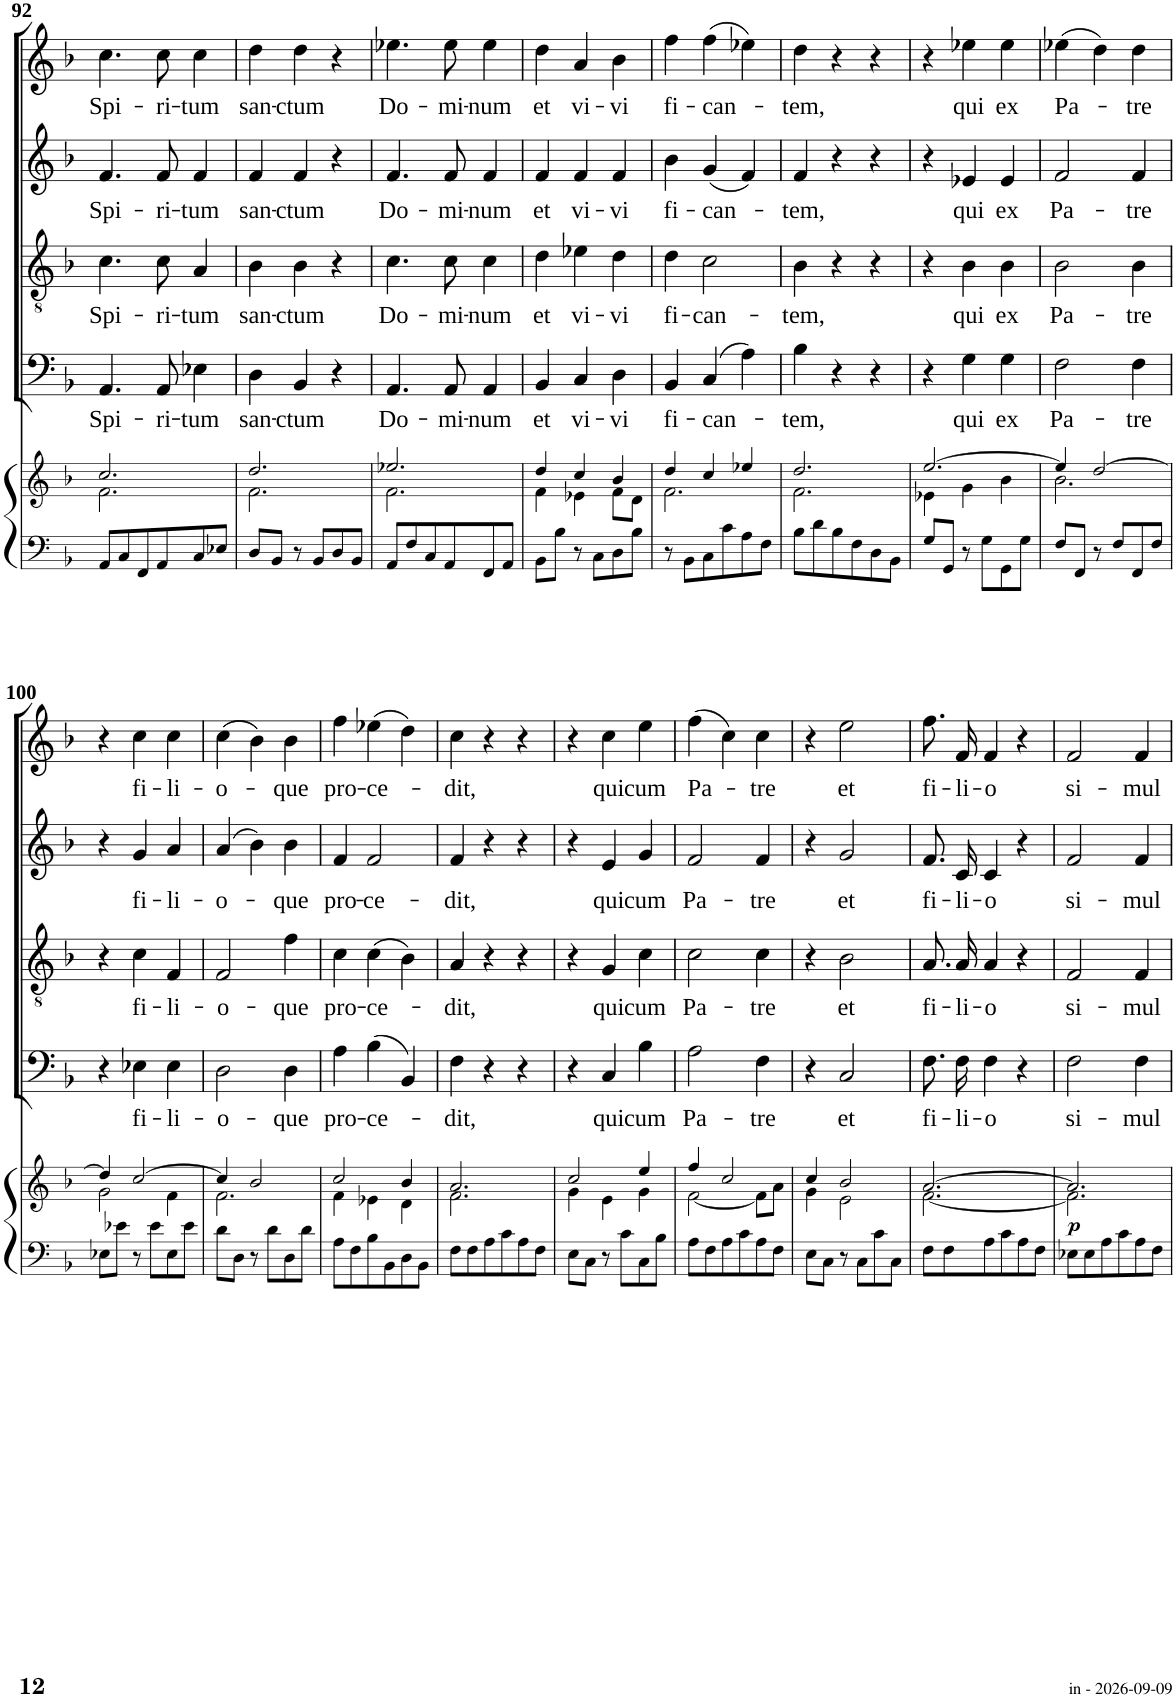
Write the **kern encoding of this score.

**kern	**kern	**dynam	**kern	**text	**kern	**text	**kern	**text	**kern	**text
*part5	*part5	*part5	*part4	*part4	*part3	*part3	*part2	*part2	*part1	*part1
*staff6	*staff5	*staff5/6	*staff4	*staff4	*staff3	*staff3	*staff2	*staff2	*staff1	*staff1
*I"Organ	*	*	*I"Bass	*	*I"Tenor	*	*I"Alto	*	*I"Soprano	*
!!LO:PB:g=z
*clefF4	*clefG2	*	*clefF4	*	*clefGv2	*	*clefG2	*	*clefG2	*
*k[b-]	*k[b-]	*	*k[b-]	*	*k[b-]	*	*k[b-]	*	*k[b-]	*
*M3/4	*M3/4	*	*M3/4	*	*M3/4	*	*M3/4	*	*M3/4	*
=92	=92	=92	=92	=92	=92	=92	=92	=92	=92	=92
*	*^	*	*	*	*	*	*	*	*	*
!	!	!	!	!	!LO:LY:b	!	!LO:LY:b	!	!LO:LY:b	!	!LO:LY:b
8AA/L	2.cc/	2.f\	.	4.AA/	Spi-	4.c\	Spi-	4.f/	Spi-	4.cc\	Spi-
8C/	.	.	.	.	.	.	.	.	.	.	.
8FF/	.	.	.	.	.	.	.	.	.	.	.
!	!	!	!	!	!LO:LY:b	!	!LO:LY:b	!	!LO:LY:b	!	!LO:LY:b
8AA/	.	.	.	8AA/	-ri-	8c\	-ri-	8f/	-ri-	8cc\	-ri-
!	!	!	!	!	!LO:LY:b	!	!LO:LY:b	!	!LO:LY:b	!	!LO:LY:b
8C/	.	.	.	4E-X\	-tum	4A/	-tum	4f/	-tum	4cc\	-tum
8E-X/J	.	.	.	.	.	.	.	.	.	.	.
=93	=93	=93	=93	=93	=93	=93	=93	=93	=93	=93	=93
!	!	!	!	!	!LO:LY:b	!	!LO:LY:b	!	!LO:LY:b	!	!LO:LY:b
8D/L	2.dd/	2.f\	.	4D\	san-	4B-\	san-	4f/	san-	4dd\	san-
8BB-/J	.	.	.	.	.	.	.	.	.	.	.
!	!	!	!	!	!LO:LY:b	!	!LO:LY:b	!	!LO:LY:b	!	!LO:LY:b
8r	.	.	.	4BB-/	-ctum	4B-\	-ctum	4f/	-ctum	4dd\	-ctum
8BB-/L	.	.	.	.	.	.	.	.	.	.	.
8D/	.	.	.	4r	.	4r	.	4r	.	4r	.
8BB-/J	.	.	.	.	.	.	.	.	.	.	.
=94	=94	=94	=94	=94	=94	=94	=94	=94	=94	=94	=94
!	!	!	!	!	!LO:LY:b	!	!LO:LY:b	!	!LO:LY:b	!	!LO:LY:b
8AA/L	2.ee-X/	2.f\	.	4.AA/	Do-	4.c\	Do-	4.f/	Do-	4.ee-X\	Do-
8F/	.	.	.	.	.	.	.	.	.	.	.
8C/	.	.	.	.	.	.	.	.	.	.	.
!	!	!	!	!	!LO:LY:b	!	!LO:LY:b	!	!LO:LY:b	!	!LO:LY:b
8AA/	.	.	.	8AA/	-mi-	8c\	-mi-	8f/	-mi-	8ee-\	-mi-
!	!	!	!	!	!LO:LY:b	!	!LO:LY:b	!	!LO:LY:b	!	!LO:LY:b
8FF/	.	.	.	4AA/	-num	4c\	-num	4f/	-num	4ee-\	-num
8AA/J	.	.	.	.	.	.	.	.	.	.	.
=95	=95	=95	=95	=95	=95	=95	=95	=95	=95	=95	=95
!	!	!	!	!	!LO:LY:b	!	!LO:LY:b	!	!LO:LY:b	!	!LO:LY:b
8BB-\L	4dd/	4f\	.	4BB-/	et	4d\	et	4f/	et	4dd\	et
8B-\J	.	.	.	.	.	.	.	.	.	.	.
!	!	!	!	!	!LO:LY:b	!	!LO:LY:b	!	!LO:LY:b	!	!LO:LY:b
8r	4cc/	4e-X\	.	4C/	vi-	4e-X\	vi-	4f/	vi-	4a/	vi-
8C\L	.	.	.	.	.	.	.	.	.	.	.
!	!	!	!	!	!LO:LY:b	!	!LO:LY:b	!	!LO:LY:b	!	!LO:LY:b
8D\	4b-/	8f\L	.	4D\	-vi	4d\	-vi	4f/	-vi	4b-\	-vi
8B-\J	.	8d\J	.	.	.	.	.	.	.	.	.
=96	=96	=96	=96	=96	=96	=96	=96	=96	=96	=96	=96
!	!	!	!	!	!LO:LY:b	!	!LO:LY:b	!	!LO:LY:b	!	!LO:LY:b
8r	4dd/	2.f\	.	4BB-/	-fi-	4d\	-fi-	4b-\	fi-	4ff\	fi-
8BB-\L	.	.	.	.	.	.	.	.	.	.	.
!	!	!	!	!	!LO:LY:b	!	!LO:LY:b	!	!LO:LY:b	!	!LO:LY:b
8C\	4cc/	.	.	(4C/	-can-	2c\	-can-	(4g/	-can-	(4ff\	-can-
8c\	.	.	.	.	.	.	.	.	.	.	.
8A\	4ee-X/	.	.	4A\)	.	.	.	4f/)	.	4ee-X\)	.
8F\J	.	.	.	.	.	.	.	.	.	.	.
=97	=97	=97	=97	=97	=97	=97	=97	=97	=97	=97	=97
!	!	!	!	!	!LO:LY:b	!	!LO:LY:b	!	!LO:LY:b	!	!LO:LY:b
8B-\L	2.dd/	2.f\	.	4B-\	-tem,	4B-\	-tem,	4f/	-tem,	4dd\	-tem,
8d\	.	.	.	.	.	.	.	.	.	.	.
8B-\	.	.	.	4r	.	4r	.	4r	.	4r	.
8F\	.	.	.	.	.	.	.	.	.	.	.
8D\	.	.	.	4r	.	4r	.	4r	.	4r	.
8BB-\J	.	.	.	.	.	.	.	.	.	.	.
=98	=98	=98	=98	=98	=98	=98	=98	=98	=98	=98	=98
8G/L	[2.ee/	4e-X\	.	4r	.	4r	.	4r	.	4r	.
8GG/J	.	.	.	.	.	.	.	.	.	.	.
!	!	!	!	!	!LO:LY:b	!	!LO:LY:b	!	!LO:LY:b	!	!LO:LY:b
8r	.	4g\	.	4G\	qui	4B-\	qui	4e-X/	qui	4ee-X\	qui
8G\L	.	.	.	.	.	.	.	.	.	.	.
!	!	!	!	!	!LO:LY:b	!	!LO:LY:b	!	!LO:LY:b	!	!LO:LY:b
8GG\	.	4b-\	.	4G\	ex	4B-\	ex	4e-/	ex	4ee-\	ex
8G\J	.	.	.	.	.	.	.	.	.	.	.
=99	=99	=99	=99	=99	=99	=99	=99	=99	=99	=99	=99
!	!	!	!	!	!LO:LY:b	!	!LO:LY:b	!	!LO:LY:b	!	!LO:LY:b
8F/L	4ee/]	2.b-\	.	2F\	Pa-	2B-\	Pa-	2f/	Pa-	(4ee-X\	Pa-
8FF/J	.	.	.	.	.	.	.	.	.	.	.
8r	[2dd/	.	.	.	.	.	.	.	.	4dd\)	.
8F/L	.	.	.	.	.	.	.	.	.	.	.
!	!	!	!	!	!LO:LY:b	!	!LO:LY:b	!	!LO:LY:b	!	!LO:LY:b
8FF/	.	.	.	4F\	tre	4B-\	tre	4f/	tre	4dd\	tre
8F/J	.	.	.	.	.	.	.	.	.	.	.
!!LO:LB:g=z
=100	=100	=100	=100	=100	=100	=100	=100	=100	=100	=100	=100
8E-X\L	4dd/]	2g\	.	4r	.	4r	.	4r	.	4r	.
8e-X\J	.	.	.	.	.	.	.	.	.	.	.
!	!	!	!	!	!LO:LY:b	!	!LO:LY:b	!	!LO:LY:b	!	!LO:LY:b
8r	[2cc/	.	.	4E-X\	-fi-	4c\	-fi-	4g/	-fi-	4cc\	-fi-
8e-\L	.	.	.	.	.	.	.	.	.	.	.
!	!	!	!	!	!LO:LY:b	!	!LO:LY:b	!	!LO:LY:b	!	!LO:LY:b
8E-\	.	4f\	.	4E-\	-li-	4F/	-li-	4a/	-li-	4cc\	-li-
8e-\J	.	.	.	.	.	.	.	.	.	.	.
=101	=101	=101	=101	=101	=101	=101	=101	=101	=101	=101	=101
!	!	!	!	!	!LO:LY:b	!	!LO:LY:b	!	!LO:LY:b	!	!LO:LY:b
8d\L	4cc/]	2.f\	.	2D\	-o-	2F/	-o-	(4a/	-o-	(4cc\	-o-
8D\J	.	.	.	.	.	.	.	.	.	.	.
8r	2b-/	.	.	.	.	.	.	4b-\)	.	4b-\)	.
8d\L	.	.	.	.	.	.	.	.	.	.	.
!	!	!	!	!	!LO:LY:b	!	!LO:LY:b	!	!LO:LY:b	!	!LO:LY:b
8D\	.	.	.	4D\	-que	4f\	-que	4b-\	-que	4b-\	-que
8d\J	.	.	.	.	.	.	.	.	.	.	.
=102	=102	=102	=102	=102	=102	=102	=102	=102	=102	=102	=102
!	!	!	!	!	!LO:LY:b	!	!LO:LY:b	!	!LO:LY:b	!	!LO:LY:b
8A\L	2cc/	4f\	.	4A\	pro-	4c\	pro-	4f/	pro-	4ff\	pro-
8F\	.	.	.	.	.	.	.	.	.	.	.
!	!	!	!	!	!LO:LY:b	!	!LO:LY:b	!	!LO:LY:b	!	!LO:LY:b
8B-\	.	4e-X\	.	(4B-\	-ce-	(4c\	-ce-	2f/	-ce-	(4ee-X\	-ce-
8BB-\	.	.	.	.	.	.	.	.	.	.	.
8D\	4b-/	4d\	.	4BB-/)	.	4B-\)	.	.	.	4dd\)	.
8BB-\J	.	.	.	.	.	.	.	.	.	.	.
=103	=103	=103	=103	=103	=103	=103	=103	=103	=103	=103	=103
!	!	!	!	!	!LO:LY:b	!	!LO:LY:b	!	!LO:LY:b	!	!LO:LY:b
8F\L	2.a/	2.f\	.	4F\	-dit,	4A/	-dit,	4f/	-dit,	4cc\	-dit,
8F\	.	.	.	.	.	.	.	.	.	.	.
8A\	.	.	.	4r	.	4r	.	4r	.	4r	.
8c\	.	.	.	.	.	.	.	.	.	.	.
8A\	.	.	.	4r	.	4r	.	4r	.	4r	.
8F\J	.	.	.	.	.	.	.	.	.	.	.
=104	=104	=104	=104	=104	=104	=104	=104	=104	=104	=104	=104
8E\L	2cc/	4g\	.	4r	.	4r	.	4r	.	4r	.
8C\J	.	.	.	.	.	.	.	.	.	.	.
!	!	!	!	!	!LO:LY:b	!	!LO:LY:b	!	!LO:LY:b	!	!LO:LY:b
8r	.	4e\	.	4C/	qui	4G/	qui	4e/	qui	4cc\	qui
8c\L	.	.	.	.	.	.	.	.	.	.	.
!	!	!	!	!	!LO:LY:b	!	!LO:LY:b	!	!LO:LY:b	!	!LO:LY:b
8C\	4ee/	4g\	.	4B-\	cum	4c\	cum	4g/	cum	4ee\	cum
8B-\J	.	.	.	.	.	.	.	.	.	.	.
=105	=105	=105	=105	=105	=105	=105	=105	=105	=105	=105	=105
!	!	!	!	!	!LO:LY:b	!	!LO:LY:b	!	!LO:LY:b	!	!LO:LY:b
8A\L	4ff/	[2f\	.	2A\	Pa-	2c\	Pa-	2f/	Pa-	(4ff\	Pa-
8F\	.	.	.	.	.	.	.	.	.	.	.
8A\	2cc/	.	.	.	.	.	.	.	.	4cc\)	.
8c\	.	.	.	.	.	.	.	.	.	.	.
!	!	!	!	!	!LO:LY:b	!	!LO:LY:b	!	!LO:LY:b	!	!LO:LY:b
8A\	.	8f\L]	.	4F\	tre	4c\	tre	4f/	tre	4cc\	tre
8F\J	.	8a\J	.	.	.	.	.	.	.	.	.
=106	=106	=106	=106	=106	=106	=106	=106	=106	=106	=106	=106
8E\L	4cc/	4g\	.	4r	.	4r	.	4r	.	4r	.
8C\J	.	.	.	.	.	.	.	.	.	.	.
!	!	!	!	!	!LO:LY:b	!	!LO:LY:b	!	!LO:LY:b	!	!LO:LY:b
8r	2b-/	2e\	.	2C/	-et	2B-\	-et	2g/	-et	2ee\	-et
8C\L	.	.	.	.	.	.	.	.	.	.	.
8c\	.	.	.	.	.	.	.	.	.	.	.
8C\J	.	.	.	.	.	.	.	.	.	.	.
=107	=107	=107	=107	=107	=107	=107	=107	=107	=107	=107	=107
!	!	!	!	!	!LO:LY:b	!	!LO:LY:b	!	!LO:LY:b	!	!LO:LY:b
8F\L	[2.a/	[2.f\	.	8.F\L	fi-	8.A/L	fi-	8.f/L	fi-	8.ff\L	fi-
8F\	.	.	.	.	.	.	.	.	.	.	.
!	!	!	!	!	!LO:LY:b	!	!LO:LY:b	!	!LO:LY:b	!	!LO:LY:b
.	.	.	.	16F\Jk	-li-	16A/Jk	-li-	16c/Jk	-li-	16f\Jk	-li-
!	!	!	!	!	!LO:LY:b	!	!LO:LY:b	!	!LO:LY:b	!	!LO:LY:b
8A\	.	.	.	4F\	-o	4A/	-o	4c/	-o	4f/	-o
8c\	.	.	.	.	.	.	.	.	.	.	.
8A\	.	.	.	4r	.	4r	.	4r	.	4r	.
8F\J	.	.	.	.	.	.	.	.	.	.	.
=108	=108	=108	=108	=108	=108	=108	=108	=108	=108	=108	=108
!	!	!	!LO:DY:b	!	!LO:LY:b	!	!LO:LY:b	!	!LO:LY:b	!	!LO:LY:b
8E-X\L	2.a/]	2.f\]	p	2F\	si-	2F/	si-	2f/	si-	2f/	si-
8E-\	.	.	.	.	.	.	.	.	.	.	.
8A\	.	.	.	.	.	.	.	.	.	.	.
8c\	.	.	.	.	.	.	.	.	.	.	.
!	!	!	!	!	!LO:LY:b	!	!LO:LY:b	!	!LO:LY:b	!	!LO:LY:b
8A\	.	.	.	4F\	-mul	4F/	mul	4f/	mul	4f/	mul
8F\J	.	.	.	.	.	.	.	.	.	.	.
*	*v	*v	*	*	*	*	*	*	*	*	*
=	=	=	=	=	=	=	=	=	=	=
*-	*-	*-	*-	*-	*-	*-	*-	*-	*-	*-
